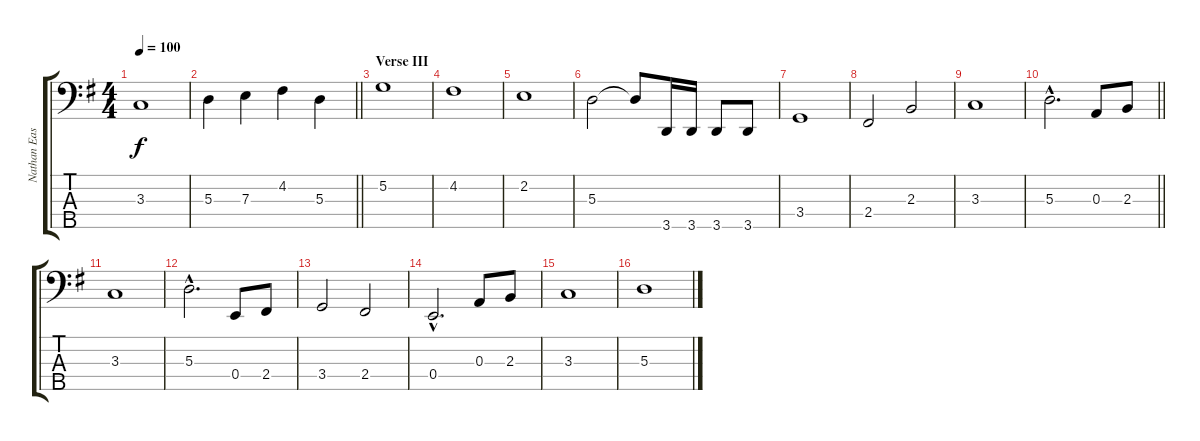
\track ("Nathan East Bass" "Nathan Eas") {instrument electricbassfinger}
\staff {score tabs}
\tuning (G2 D2 A1 E1 B0) {hide}
\ts (4 4)
\tempo 100
\clef f4
\ks g
3.3.1{dy f} |
\barLineRight lightlight
5.3.4 7.3.4 4.2.4 5.3.4 |
\section ("" "Verse III")
5.2.1 |
4.2.1 |
2.2.1 |
5.3.2 5.3{t}.8 3.5.16 3.5.16 3.5.8 3.5.8 |
3.4.1 |
2.4.2 2.3.2 |
3.3.1 |
\barLineRight lightlight
5.3{hac}.2{d} 0.3.8 2.3.8 |
3.3.1 |
5.3{hac}.2{d} 0.4.8 2.4.8 |
3.4.2 2.4.2 |
0.4{hac}.2{d} 0.3.8 2.3.8 |
3.3.1 |
5.3.1
